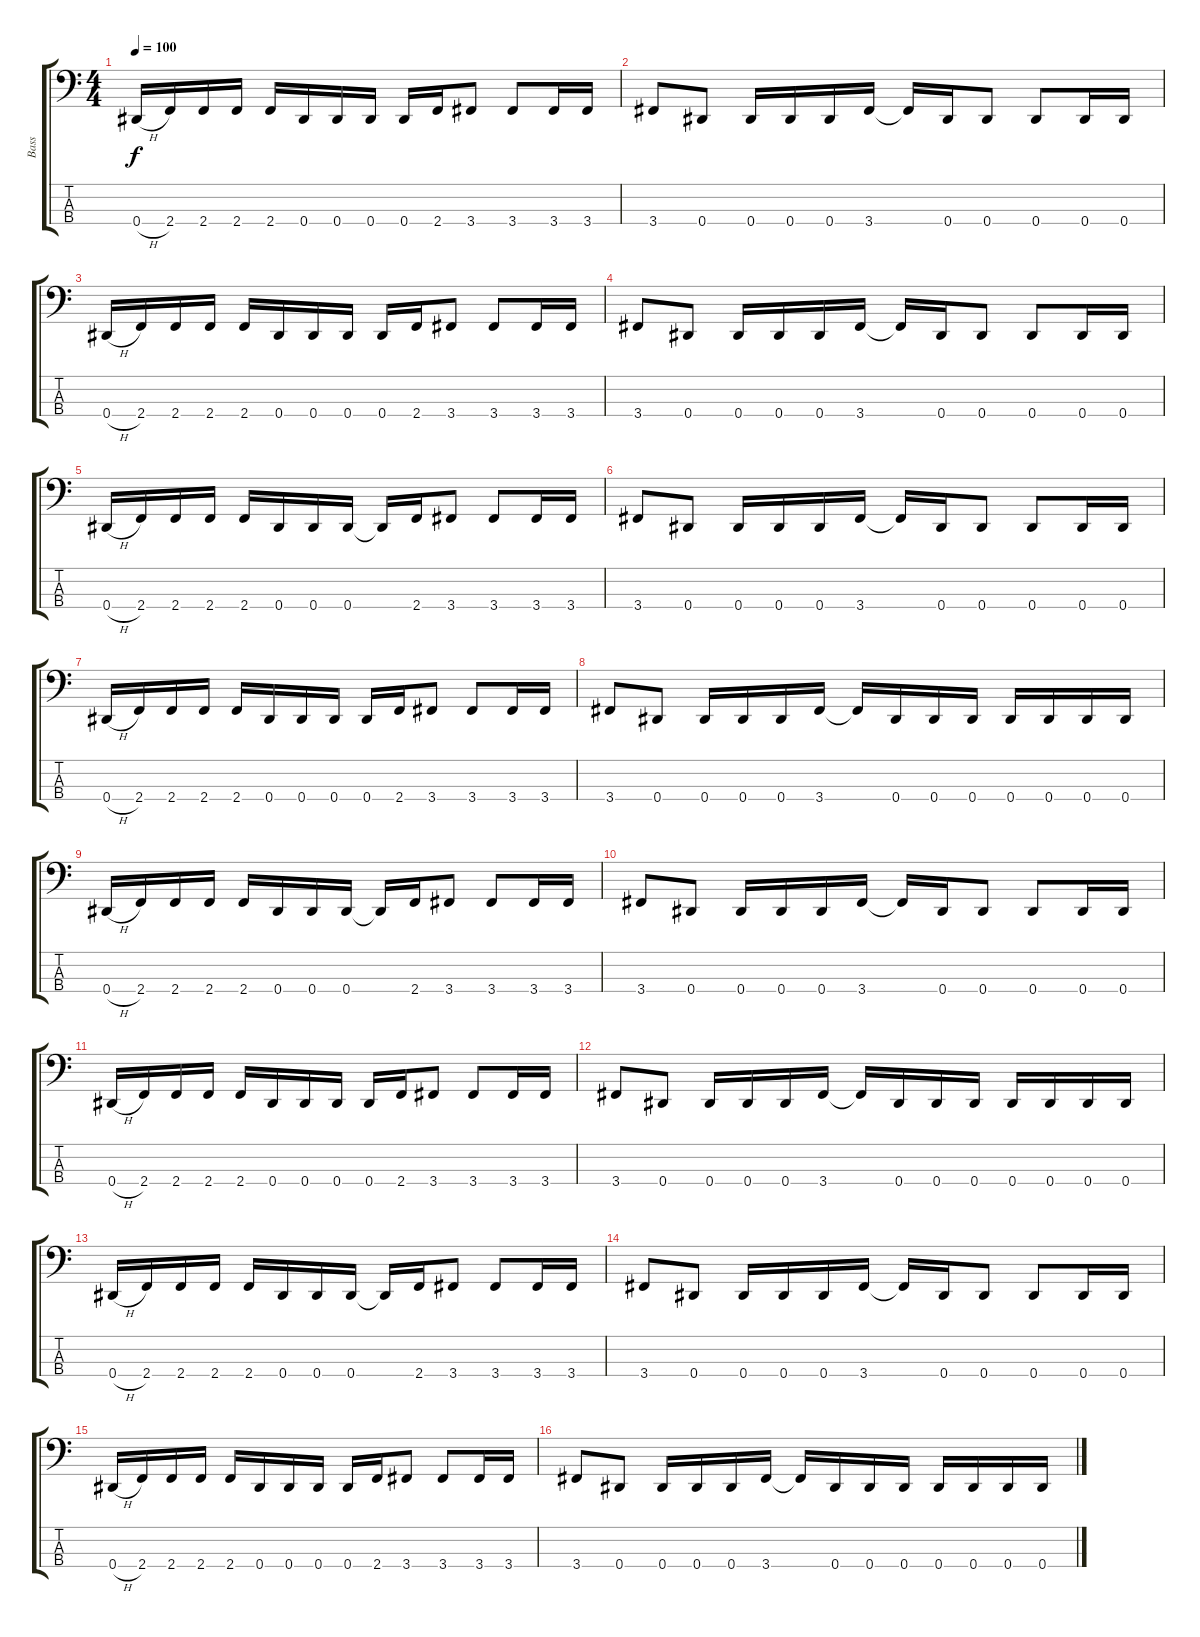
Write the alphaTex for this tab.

\track ("Bass" "Bass") {instrument electricbassfinger}
\staff {score tabs}
\tuning (Gb2 Db2 Ab1 Eb1) {hide}
\ts (4 4)
\tempo 100
\clef f4
\ks c
0.4{h}.16{dy f instrument electricbassfinger} 2.4.16 2.4.16 2.4.16 2.4.16 0.4.16 0.4.16 0.4.16 0.4.16 2.4.16 3.4.8 3.4.8 3.4.16 3.4.16 |
3.4.8 0.4.8 0.4.16 0.4.16 0.4.16 3.4.16 3.4{t}.16 0.4.16 0.4.8 0.4.8 0.4.16 0.4.16 |
0.4{h}.16 2.4.16 2.4.16 2.4.16 2.4.16 0.4.16 0.4.16 0.4.16 0.4.16 2.4.16 3.4.8 3.4.8 3.4.16 3.4.16 |
3.4.8 0.4.8 0.4.16 0.4.16 0.4.16 3.4.16 3.4{t}.16 0.4.16 0.4.8 0.4.8 0.4.16 0.4.16 |
0.4{h}.16 2.4.16 2.4.16 2.4.16 2.4.16 0.4.16 0.4.16 0.4.16 0.4{t}.16 2.4.16 3.4.8 3.4.8 3.4.16 3.4.16 |
3.4.8 0.4.8 0.4.16 0.4.16 0.4.16 3.4.16 3.4{t}.16 0.4.16 0.4.8 0.4.8 0.4.16 0.4.16 |
0.4{h}.16 2.4.16 2.4.16 2.4.16 2.4.16 0.4.16 0.4.16 0.4.16 0.4.16 2.4.16 3.4.8 3.4.8 3.4.16 3.4.16 |
3.4.8 0.4.8 0.4.16 0.4.16 0.4.16 3.4.16 3.4{t}.16 0.4.16 0.4.16 0.4.16 0.4.16 0.4.16 0.4.16 0.4.16 |
0.4{h}.16 2.4.16 2.4.16 2.4.16 2.4.16 0.4.16 0.4.16 0.4.16 0.4{t}.16 2.4.16 3.4.8 3.4.8 3.4.16 3.4.16 |
3.4.8 0.4.8 0.4.16 0.4.16 0.4.16 3.4.16 3.4{t}.16 0.4.16 0.4.8 0.4.8 0.4.16 0.4.16 |
0.4{h}.16 2.4.16 2.4.16 2.4.16 2.4.16 0.4.16 0.4.16 0.4.16 0.4.16 2.4.16 3.4.8 3.4.8 3.4.16 3.4.16 |
3.4.8 0.4.8 0.4.16 0.4.16 0.4.16 3.4.16 3.4{t}.16 0.4.16 0.4.16 0.4.16 0.4.16 0.4.16 0.4.16 0.4.16 |
0.4{h}.16 2.4.16 2.4.16 2.4.16 2.4.16 0.4.16 0.4.16 0.4.16 0.4{t}.16 2.4.16 3.4.8 3.4.8 3.4.16 3.4.16 |
3.4.8 0.4.8 0.4.16 0.4.16 0.4.16 3.4.16 3.4{t}.16 0.4.16 0.4.8 0.4.8 0.4.16 0.4.16 |
0.4{h}.16 2.4.16 2.4.16 2.4.16 2.4.16 0.4.16 0.4.16 0.4.16 0.4.16 2.4.16 3.4.8 3.4.8 3.4.16 3.4.16 |
3.4.8 0.4.8 0.4.16 0.4.16 0.4.16 3.4.16 3.4{t}.16 0.4.16 0.4.16 0.4.16 0.4.16 0.4.16 0.4.16 0.4.16
